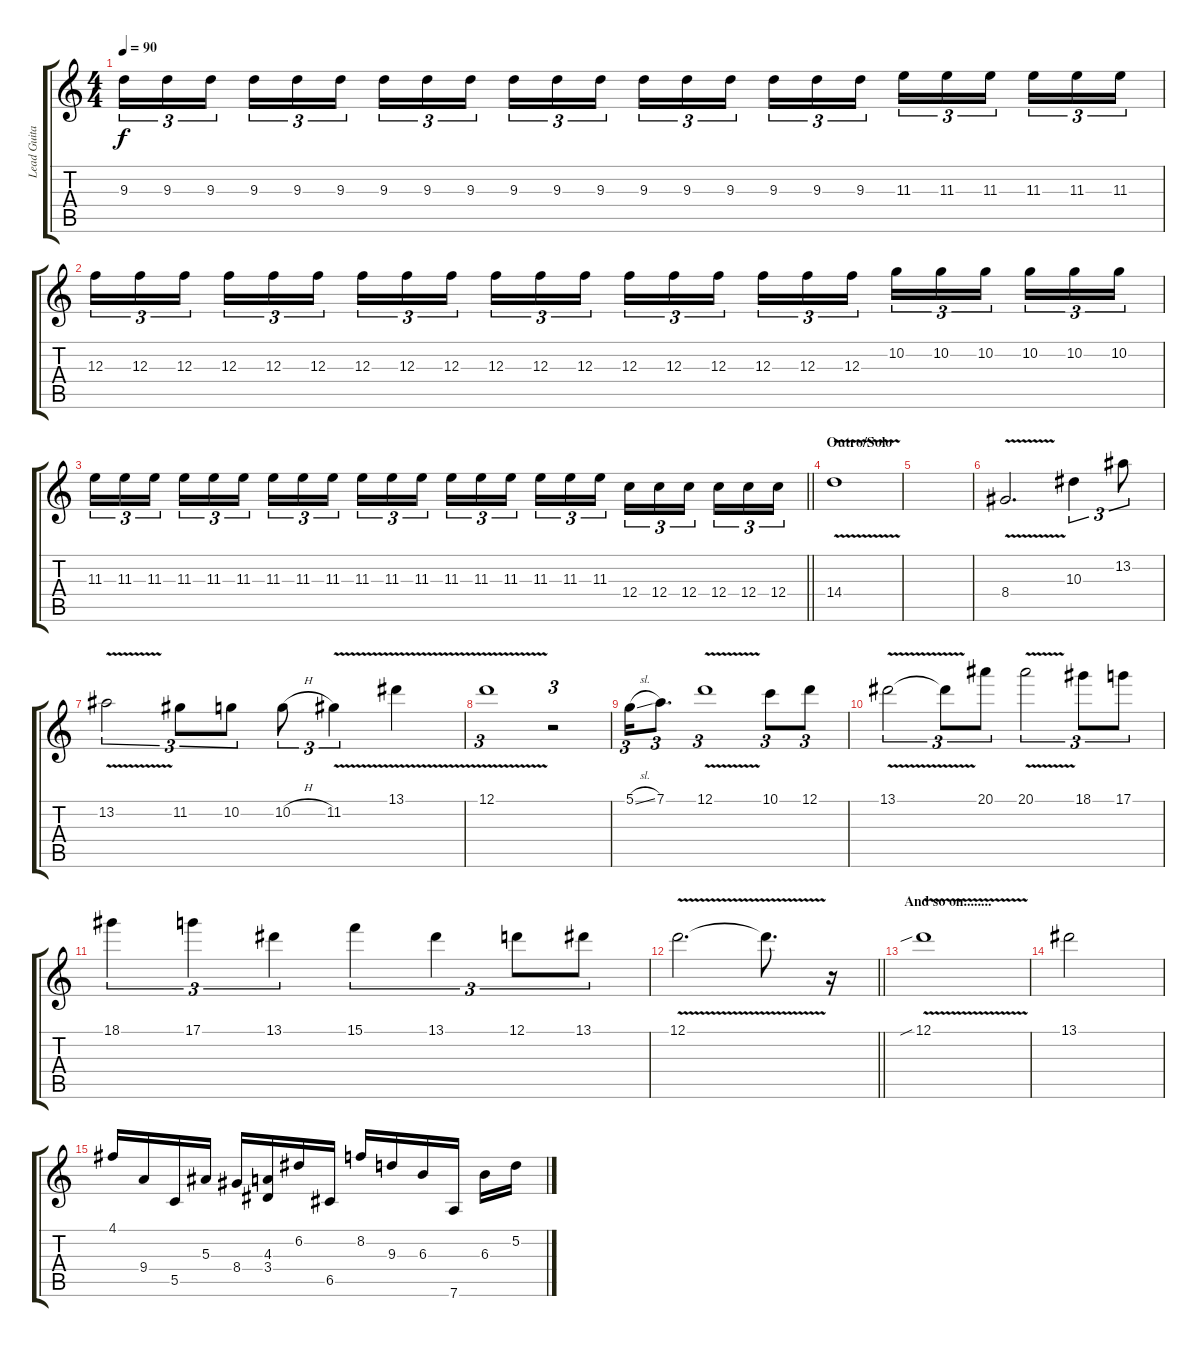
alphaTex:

\track ("Lead Guitar" "Lead Guita") {instrument distortionguitar}
\staff {score tabs}
\tuning (D4 A3 F3 C3 G2 D2) {hide}
\ts (4 4)
\tempo 90
\clef g2
\ks c
9.3.16{tu (3 2) dy f} 9.3.16{tu (3 2)} 9.3.16{tu (3 2) beam splitsecondary} 9.3.16{tu (3 2)} 9.3.16{tu (3 2)} 9.3.16{tu (3 2)} 9.3.16{tu (3 2)} 9.3.16{tu (3 2)} 9.3.16{tu (3 2) beam splitsecondary} 9.3.16{tu (3 2)} 9.3.16{tu (3 2)} 9.3.16{tu (3 2)} 9.3.16{tu (3 2)} 9.3.16{tu (3 2)} 9.3.16{tu (3 2) beam splitsecondary} 9.3.16{tu (3 2)} 9.3.16{tu (3 2)} 9.3.16{tu (3 2)} 11.3.16{tu (3 2)} 11.3.16{tu (3 2)} 11.3.16{tu (3 2) beam splitsecondary} 11.3.16{tu (3 2)} 11.3.16{tu (3 2)} 11.3.16{tu (3 2)} |
12.3.16{tu (3 2)} 12.3.16{tu (3 2)} 12.3.16{tu (3 2) beam splitsecondary} 12.3.16{tu (3 2)} 12.3.16{tu (3 2)} 12.3.16{tu (3 2)} 12.3.16{tu (3 2)} 12.3.16{tu (3 2)} 12.3.16{tu (3 2) beam splitsecondary} 12.3.16{tu (3 2)} 12.3.16{tu (3 2)} 12.3.16{tu (3 2)} 12.3.16{tu (3 2)} 12.3.16{tu (3 2)} 12.3.16{tu (3 2) beam splitsecondary} 12.3.16{tu (3 2)} 12.3.16{tu (3 2)} 12.3.16{tu (3 2)} 10.2.16{tu (3 2)} 10.2.16{tu (3 2)} 10.2.16{tu (3 2) beam splitsecondary} 10.2.16{tu (3 2)} 10.2.16{tu (3 2)} 10.2.16{tu (3 2)} |
\barLineRight lightlight
11.3.16{tu (3 2)} 11.3.16{tu (3 2)} 11.3.16{tu (3 2) beam splitsecondary} 11.3.16{tu (3 2)} 11.3.16{tu (3 2)} 11.3.16{tu (3 2)} 11.3.16{tu (3 2)} 11.3.16{tu (3 2)} 11.3.16{tu (3 2) beam splitsecondary} 11.3.16{tu (3 2)} 11.3.16{tu (3 2)} 11.3.16{tu (3 2)} 11.3.16{tu (3 2)} 11.3.16{tu (3 2)} 11.3.16{tu (3 2) beam splitsecondary} 11.3.16{tu (3 2)} 11.3.16{tu (3 2)} 11.3.16{tu (3 2)} 12.4.16{tu (3 2)} 12.4.16{tu (3 2)} 12.4.16{tu (3 2) beam splitsecondary} 12.4.16{tu (3 2)} 12.4.16{tu (3 2)} 12.4.16{tu (3 2)} |
\section ("" "Outro/Solo")
14.4{v}.1 |
|
8.4{v}.2{d} 10.3.4{tu (3 2)} 13.2.8{tu (3 2)} |
13.2{v}.2{tu (3 2)} 11.2.8{tu (3 2)} 10.2.8{tu (3 2)} 10.2{h}.8{tu (3 2)} 11.2{v}.4{tu (3 2)} 13.1{v}.4 |
12.1{v}.1{tu (3 2)} r.2{tu (3 2)} |
5.1{sl}.16{tu (3 2)} 7.1.8{d tu (3 2)} 12.1{v}.1{tu (3 2)} 10.1.8{tu (3 2)} 12.1.8{tu (3 2)} |
13.1{v}.2{tu (3 2)} 13.1{t}.8{tu (3 2)} 20.1.8{tu (3 2)} 20.1{v}.2{tu (3 2)} 18.1.8{tu (3 2)} 17.1.8{tu (3 2)} |
18.1.4{tu (3 2)} 17.1.4{tu (3 2)} 13.1.4{tu (3 2)} 15.1.4{tu (3 2)} 13.1.4{tu (3 2)} 12.1.8{tu (3 2)} 13.1.8{tu (3 2)} |
\barLineRight lightlight
12.1{v}.2{d} 12.1{t}.8{d} r.16 |
\section ("" "And so on........")
12.1{v sib}.1 |
13.1.2 |
4.1.16 9.4.16 5.5.16 5.3.16 8.4.16 (4.3 3.4).16 6.2.16 6.5.16 8.2.16 9.3.16 6.3.16 7.6.16 6.3.16 5.2.16
